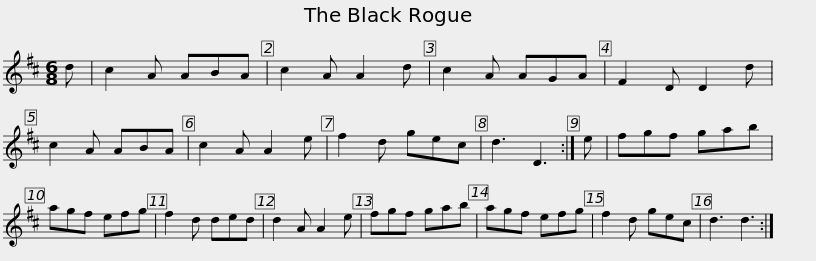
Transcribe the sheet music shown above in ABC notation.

X:1
L:1/8
M:6/8
I:linebreak $
K:D
V:1 treble
V:1
 d | c2 A ABA | c2 A A2 d | c2 A AGA | F2 D D2 d | %5
 c2 A ABA | c2 A A2 e | f2 d gec | d3 D3 :| e |$ %10
 fgf gab | agf efg | f2 d ded | d2 A A2 e | fgf gab | %15
 agf efg | f2 d gec | d3 d3 :| %18
